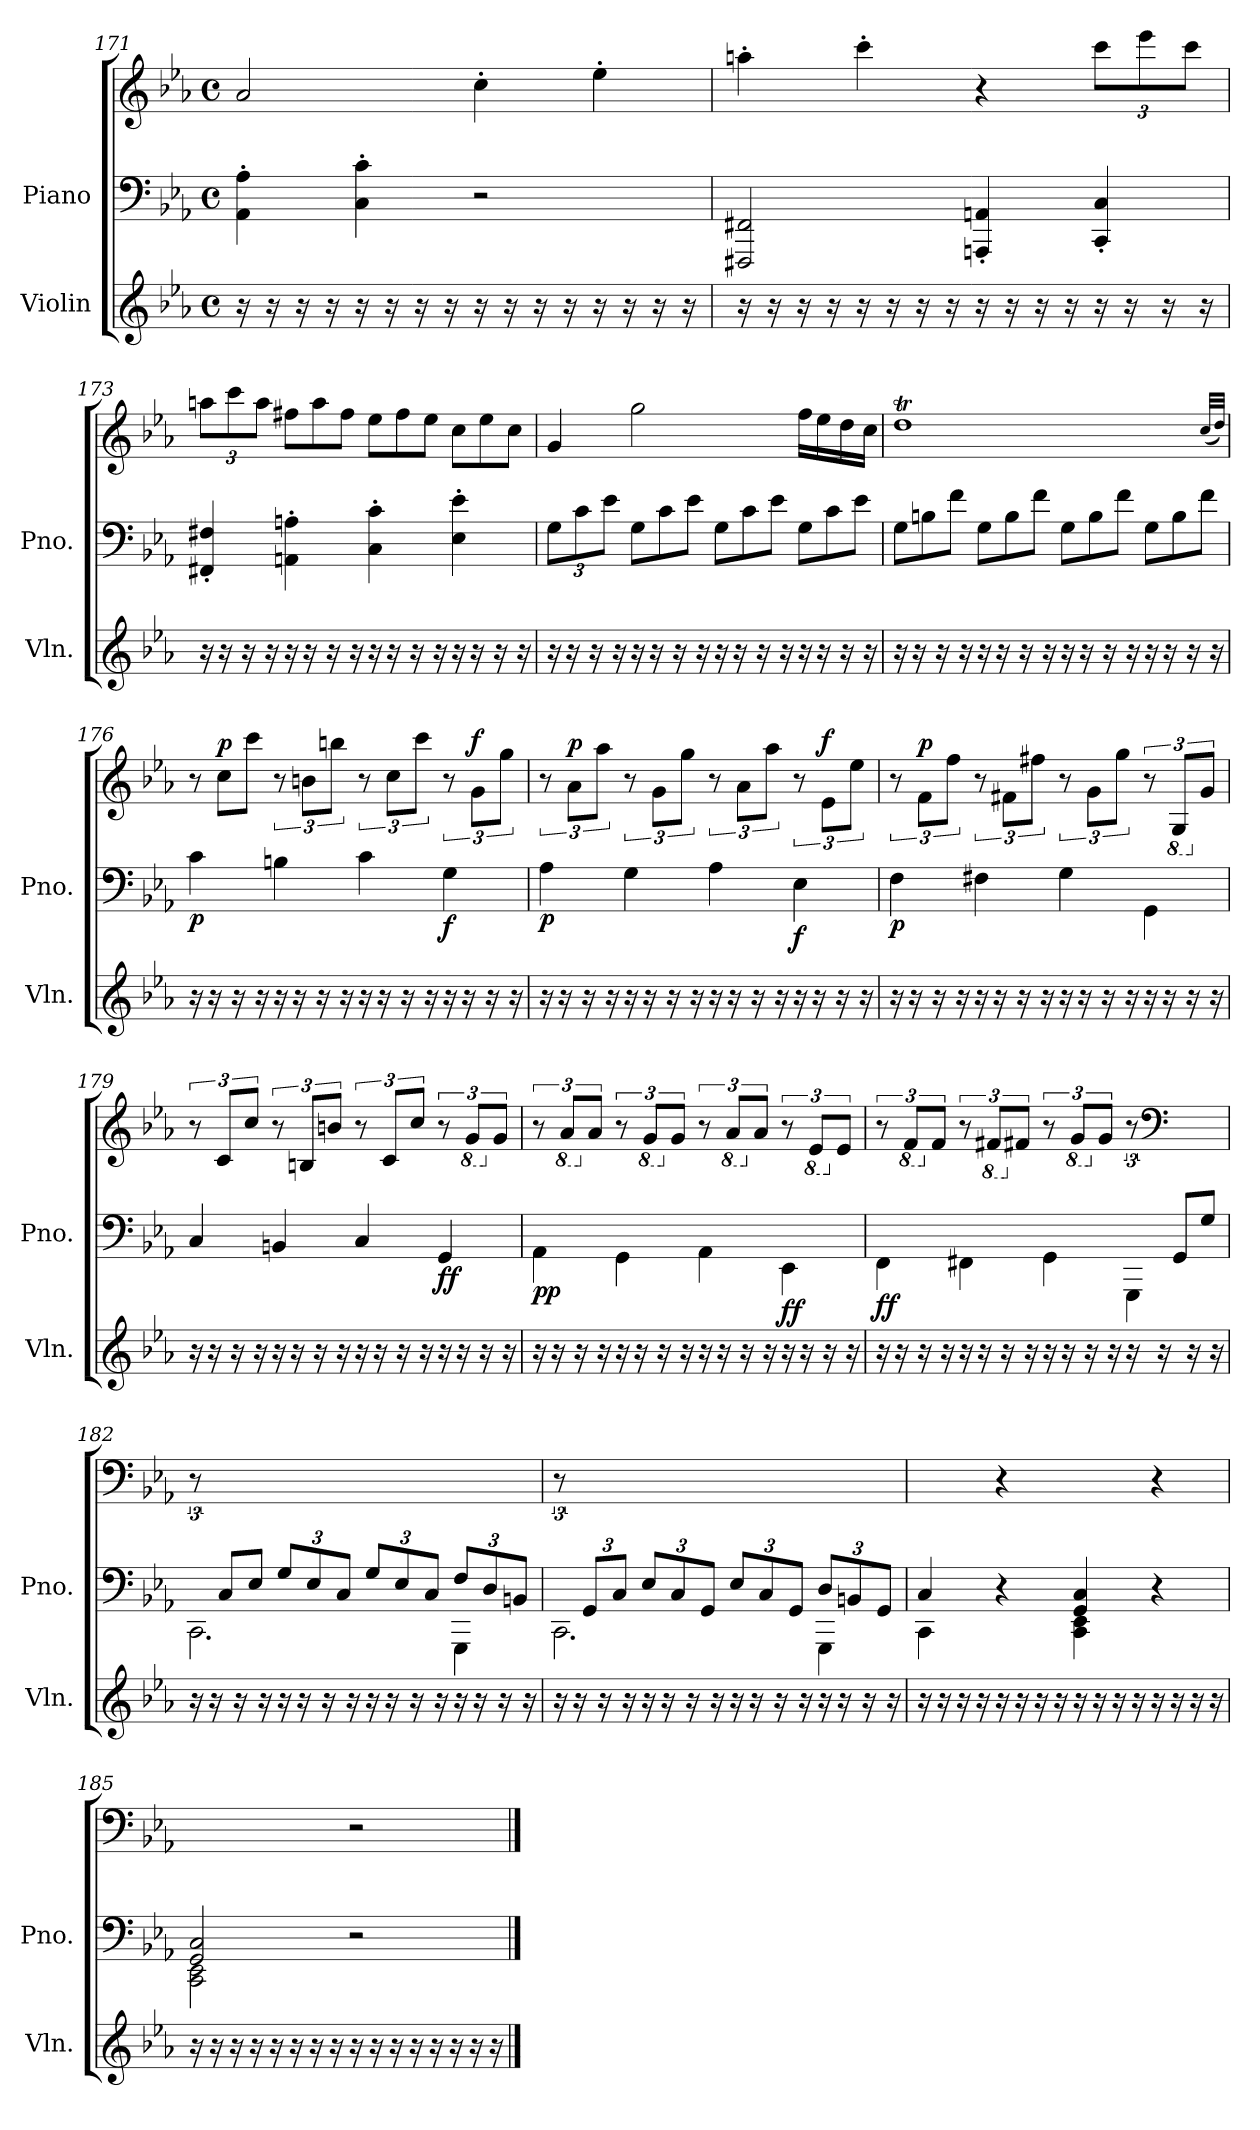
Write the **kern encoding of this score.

**kern	**kern	**kern	**dynam
*part2	*part1	*part1	*part1
*staff3	*staff2	*staff1	*staff1/2
*I"Violin	*I"Piano	*	*
*I'Vln.	*I'Pno.	*	*
!!LO:LB:g=z
*clefG2	*clefF4	*clefG2	*
*k[b-e-a-]	*k[b-e-a-]	*k[b-e-a-]	*
*M4/4	*M4/4	*M4/4	*
*met(c)	*met(c)	*met(c)	*
=171	=171	=171	=171
16r	4AA-\' 4A-\'	2a-/	.
16r	.	.	.
16r	.	.	.
16r	.	.	.
16r	4C\' 4c\'	.	.
16r	.	.	.
16r	.	.	.
16r	.	.	.
16r	2r	4cc'\	.
16r	.	.	.
16r	.	.	.
16r	.	.	.
16r	.	4ee-'\	.
16r	.	.	.
16r	.	.	.
16r	.	.	.
=172	=172	=172	=172
16r	2FFF#X/ 2FF#X/	4aan'\	.
16r	.	.	.
16r	.	.	.
16r	.	.	.
16r	.	4ccc'\	.
16r	.	.	.
16r	.	.	.
16r	.	.	.
16r	4AAAn/' 4AAn/'	4r	.
16r	.	.	.
16r	.	.	.
16r	.	.	.
*	*	*Xbrackettup	*
16r	4CC/' 4C/'	12ccc\L	.
16r	.	.	.
.	.	12eee-\	.
16r	.	.	.
.	.	12ccc\J	.
16r	.	.	.
=173	=173	=173	=173
16r	4FF#X/' 4F#X/'	12aan\L	.
16r	.	.	.
.	.	12ccc\	.
16r	.	.	.
.	.	12aa\J	.
16r	.	.	.
*	*	*Xtuplet	*
16r	4AAn\' 4An\'	12ff#X\L	.
16r	.	.	.
.	.	12aa\	.
16r	.	.	.
.	.	12ff#\J	.
16r	.	.	.
16r	4C\' 4c\'	12ee-\L	.
16r	.	.	.
.	.	12ff#\	.
16r	.	.	.
.	.	12ee-\J	.
16r	.	.	.
16r	4E-\' 4e-\'	12cc\L	.
16r	.	.	.
.	.	12ee-\	.
16r	.	.	.
.	.	12cc\J	.
16r	.	.	.
!!LO:LB:g=z
=174	=174	=174	=174
*	*Xbrackettup	*	*
16r	12G\L	4g/	.
16r	.	.	.
.	12c\	.	.
16r	.	.	.
.	12e-\J	.	.
16r	.	.	.
*	*Xtuplet	*	*
16r	12G\L	2gg\	.
16r	.	.	.
.	12c\	.	.
16r	.	.	.
.	12e-\J	.	.
16r	.	.	.
16r	12G\L	.	.
16r	.	.	.
.	12c\	.	.
16r	.	.	.
.	12e-\J	.	.
16r	.	.	.
16r	12G\L	16ff\LL	.
16r	.	16ee-\	.
.	12c\	.	.
16r	.	16dd\	.
.	12e-\J	.	.
16r	.	16cc\JJ	.
=175	=175	=175	=175
16r	12G\L	1ddt	.
16r	.	.	.
.	12Bn\	.	.
16r	.	.	.
.	12f\J	.	.
16r	.	.	.
16r	12G\L	.	.
16r	.	.	.
.	12B\	.	.
16r	.	.	.
.	12f\J	.	.
16r	.	.	.
16r	12G\L	.	.
16r	.	.	.
.	12B\	.	.
16r	.	.	.
.	12f\J	.	.
16r	.	.	.
16r	12G\L	.	.
16r	.	.	.
.	12B\	.	.
16r	.	.	.
.	12f\J	.	.
16r	.	.	.
.	.	(<32qcc/LLL	.
.	.	32qdd/JJJ)	.
!!LO:LB:g=z
=176	=176	=176	=176
!	!	!	!LO:DY:b=2
16r	4c\	12r	p
16r	.	.	.
!	!	!	!LO:DY:a
.	.	12cc\L	p
16r	.	.	.
.	.	12ccc\J	.
16r	.	.	.
*	*	*tuplet	*
*	*	*brackettup	*
16r	4Bn\	12r	.
16r	.	.	.
.	.	12bn\L	.
16r	.	.	.
.	.	12bbn\J	.
16r	.	.	.
16r	4c\	12r	.
16r	.	.	.
.	.	12cc\L	.
16r	.	.	.
.	.	12ccc\J	.
16r	.	.	.
!	!	!	!LO:DY:b=2
16r	4G\	12r	f
16r	.	.	.
!	!	!	!LO:DY:a
.	.	12g\L	f
16r	.	.	.
.	.	12gg\J	.
16r	.	.	.
=177	=177	=177	=177
!	!	!	!LO:DY:b=2
16r	4A-\	12r	p
16r	.	.	.
!	!	!	!LO:DY:a
.	.	12a-\L	p
16r	.	.	.
.	.	12aa-\J	.
16r	.	.	.
16r	4G\	12r	.
16r	.	.	.
.	.	12g\L	.
16r	.	.	.
.	.	12gg\J	.
16r	.	.	.
16r	4A-\	12r	.
16r	.	.	.
.	.	12a-\L	.
16r	.	.	.
.	.	12aa-\J	.
16r	.	.	.
!	!	!	!LO:DY:b=2
16r	4E-\	12r	f
16r	.	.	.
!	!	!	!LO:DY:a
.	.	12e-\L	f
16r	.	.	.
.	.	12ee-\J	.
16r	.	.	.
!!LO:PB:g=z
=178	=178	=178	=178
!	!	!	!LO:DY:b=2
16r	4F\	12r	p
16r	.	.	.
!	!	!	!LO:DY:a
.	.	12f\L	p
16r	.	.	.
.	.	12ff\J	.
16r	.	.	.
16r	4F#X\	12r	.
16r	.	.	.
.	.	12f#X\L	.
16r	.	.	.
.	.	12ff#X\J	.
16r	.	.	.
16r	4G\	12r	.
16r	.	.	.
.	.	12g\L	.
16r	.	.	.
.	.	12gg\J	.
16r	.	.	.
16r	4GG\	12r	.
16r	.	.	.
*	*	*8ba	*
.	.	12GG/L	.
16r	.	.	.
*	*	*X8ba	*
.	.	12g/J	.
16r	.	.	.
=179	=179	=179	=179
16r	4C/	12r	.
16r	.	.	.
.	.	12c/L	.
16r	.	.	.
.	.	12cc/J	.
16r	.	.	.
16r	4BBn/	12r	.
16r	.	.	.
.	.	12Bn/L	.
16r	.	.	.
.	.	12bn/J	.
16r	.	.	.
16r	4C/	12r	.
16r	.	.	.
.	.	12c/L	.
16r	.	.	.
.	.	12cc/J	.
16r	.	.	.
!	!	!	!LO:DY:b=2
!	!	!	!LO:DY:n=1:b
16r	4GG/	12r	f f
16r	.	.	.
*	*	*8ba	*
.	.	12G/L	.
16r	.	.	.
*	*	*X8ba	*
.	.	12g\J	.
16r	.	.	.
!!LO:LB:g=z
=180	=180	=180	=180
!	!	!	!LO:DY:b=2
!	!	!	!LO:DY:n=1:b
16r	4AA-\	12r	p p
16r	.	.	.
*	*	*8ba	*
.	.	12A-/L	.
16r	.	.	.
*	*	*X8ba	*
.	.	12a-\J	.
16r	.	.	.
16r	4GG\	12r	.
16r	.	.	.
*	*	*8ba	*
.	.	12G/L	.
16r	.	.	.
*	*	*X8ba	*
.	.	12g\J	.
16r	.	.	.
16r	4AA-\	12r	.
16r	.	.	.
*	*	*8ba	*
.	.	12A-/L	.
16r	.	.	.
*	*	*X8ba	*
.	.	12a-\J	.
16r	.	.	.
!	!	!	!LO:DY:n=2:b=2
!	!	!	!LO:DY:n=3:b
16r	4EE-\	12r	f f
16r	.	.	.
*	*	*8ba	*
.	.	12E-/L	.
16r	.	.	.
*	*	*X8ba	*
.	.	12e-\J	.
16r	.	.	.
=181	=181	=181	=181
*	*^	*	*
!	!	!	!	!LO:DY:b=2
!	!	!	!	!LO:DY:n=1:b
16r	6%5ryy	4FF\	12r	f f
16r	.	.	.	.
*	*	*	*8ba	*
.	.	.	12F/L	.
16r	.	.	.	.
*	*	*	*X8ba	*
.	.	.	12f\J	.
16r	.	.	.	.
16r	.	4FF#X\	12r	.
16r	.	.	.	.
*	*	*	*8ba	*
.	.	.	12F#X/L	.
16r	.	.	.	.
*	*	*	*X8ba	*
.	.	.	12f#X\J	.
16r	.	.	.	.
16r	.	4GG\	12r	.
16r	.	.	.	.
*	*	*	*8ba	*
.	.	.	12G/L	.
16r	.	.	.	.
*	*	*	*X8ba	*
.	.	.	12g\J	.
16r	.	.	.	.
16r	.	4GGG\	12r	.
16r	.	.	.	.
*	*	*	*clefF4	*
.	12GG/L	.	6ryy	.
16r	.	.	.	.
.	12G/J	.	.	.
16r	.	.	.	.
!!LO:LB:g=z
=182	=182	=182	=182	=182
16r	12ryy	2.CC\	12r	.
16r	.	.	.	.
.	12C/L	.	12%11ryy	.
16r	.	.	.	.
.	12E-/J	.	.	.
16r	.	.	.	.
*	*tuplet	*	*	*
16r	12G/L	.	.	.
16r	.	.	.	.
.	12E-/	.	.	.
16r	.	.	.	.
.	12C/J	.	.	.
16r	.	.	.	.
16r	12G/L	.	.	.
16r	.	.	.	.
.	12E-/	.	.	.
16r	.	.	.	.
.	12C/J	.	.	.
16r	.	.	.	.
16r	12F/L	4GGG\	.	.
16r	.	.	.	.
.	12D/	.	.	.
16r	.	.	.	.
.	12BBn/J	.	.	.
16r	.	.	.	.
=183	=183	=183	=183	=183
16r	12ryy	2.CC\	12r	.
16r	.	.	.	.
.	12GG/L	.	12%11ryy	.
16r	.	.	.	.
.	12C/J	.	.	.
16r	.	.	.	.
16r	12E-/L	.	.	.
16r	.	.	.	.
.	12C/	.	.	.
16r	.	.	.	.
.	12GG/J	.	.	.
16r	.	.	.	.
16r	12E-/L	.	.	.
16r	.	.	.	.
.	12C/	.	.	.
16r	.	.	.	.
.	12GG/J	.	.	.
16r	.	.	.	.
16r	12D/L	4GGG\	.	.
16r	.	.	.	.
.	12BBn/	.	.	.
16r	.	.	.	.
.	12GG/J	.	.	.
16r	.	.	.	.
!!LO:PB:g=z
=184	=184	=184	=184	=184
16r	4C/	4CC\	4ryy	.
16r	.	.	.	.
16r	.	.	.	.
16r	.	.	.	.
16r	4ryy	4r	4r	.
16r	.	.	.	.
16r	.	.	.	.
16r	.	.	.	.
16r	4GG/ 4C/	4CC\ 4EE-\	4ryy	.
16r	.	.	.	.
16r	.	.	.	.
16r	.	.	.	.
16r	4ryy	4r	4r	.
16r	.	.	.	.
16r	.	.	.	.
16r	.	.	.	.
=185	=185	=185	=185	=185
16r	2GG/ 2C/	2CC\ 2EE-\	2ryy	.
16r	.	.	.	.
16r	.	.	.	.
16r	.	.	.	.
16r	.	.	.	.
16r	.	.	.	.
16r	.	.	.	.
16r	.	.	.	.
16r	2ryy	2r	2r	.
16r	.	.	.	.
16r	.	.	.	.
16r	.	.	.	.
16r	.	.	.	.
16r	.	.	.	.
16r	.	.	.	.
16r	.	.	.	.
*	*v	*v	*	*
==	==	==	==
*-	*-	*-	*-
